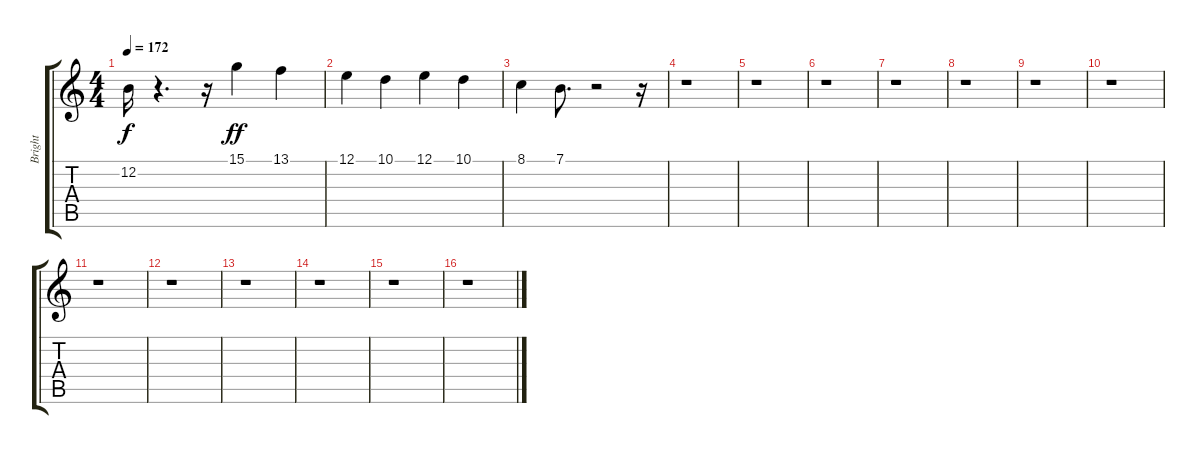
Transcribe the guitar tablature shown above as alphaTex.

\track ("Bright" "Bright") {instrument fx5brightness}
\staff {score tabs}
\tuning (E4 B3 G3 D3 A2 E2) {hide}
\ts (4 4)
\tempo 172
\clef g2
\ks c
12.2{t}.16{dy f} r.4{d} r.16 15.1.4{dy ff} 13.1.4 |
12.1.4 10.1.4 12.1.4 10.1.4 |
8.1.4 7.1.8{d} r.2 r.16 |
r.1 |
r.1 |
r.1 |
r.1 |
r.1 |
r.1 |
r.1 |
r.1 |
r.1 |
r.1 |
r.1 |
r.1 |
r.1
